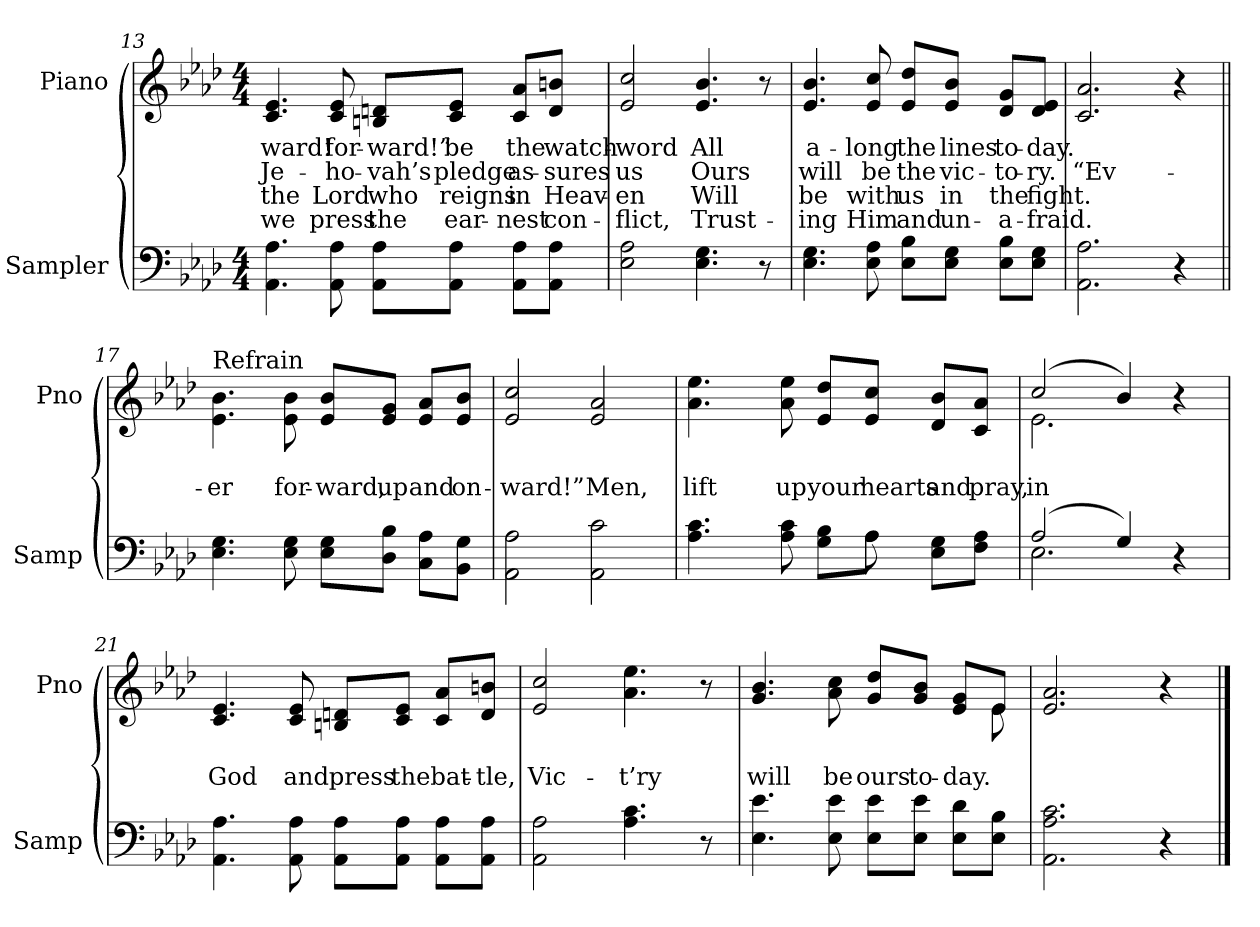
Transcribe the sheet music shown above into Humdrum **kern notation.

**kern	**kern	**text	**text	**text	**text
*part2	*part1	*part1	*part1	*part1	*part1
*staff2	*staff1	*staff1	*staff1	*staff1	*staff1
*I"Sampler	*I"Piano	*	*	*	*
*I'Samp	*I'Pno	*	*	*	*
*clefF4	*clefG2	*	*	*	*
*k[b-e-a-d-]	*k[b-e-a-d-]	*	*	*	*
*A-:	*A-:	*	*	*	*
*M4/4	*M4/4	*	*	*	*
=13	=13	=13	=13	=13	=13
4.AA- 4.A-	4.c 4.e-	-ward!	Je-	the	we
8AA- 8A-	8c 8e-	for-	-ho-	Lord	press
8AA-\ 8A-\L	8Bn/ 8dn/L	-ward!”	-vah’s	who	the
8AA-\ 8A-\J	8c/ 8e-/J	be	pledge	reigns	ear-
8AA-\ 8A-\L	8c/ 8a-/L	the	as-	in	-nest
8AA-\ 8A-\J	8d/ 8bn/J	watch-	-sures	Heav-	con-
=14	=14	=14	=14	=14	=14
2E- 2A-	2e- 2cc	-word	us	-en	-flict,
4.E- 4.G	4.e- 4.b-	All	Ours	Will	Trust-
8r	8r	.	.	.	.
=15	=15	=15	=15	=15	=15
4.E- 4.G	4.e- 4.b-	a-	will	be	-ing
8E- 8A-	8e- 8cc	-long	be	with	Him
8E-\ 8B-\L	8e-/ 8dd-/L	the	the	us	and
8E-\ 8G\J	8e-/ 8b-/J	lines	vic-	in	un-
8E-\ 8B-\L	8d-/ 8g/L	to-	-to-	the	-a-
8E-\ 8G\J	8d-/ 8e-/J	-day.	-ry.	fight.	-fraid.
=16	=16	=16	=16	=16	=16
2.AA- 2.A-	2.c 2.a-	.	“Ev-	.	.
4r	4r	.	.	.	.
=17||	=17||	=17||	=17||	=17||	=17||
!	!LO:TX:t=Refrain	!	!	!	!
4.E- 4.G	4.e-\ 4.b-\	.	-er	.	.
8E- 8G	8e-\ 8b-\	.	for-	.	.
8E-\ 8G\L	8e-/ 8b-/L	.	-ward,	.	.
8D-\ 8B-\J	8e-/ 8g/J	.	up	.	.
8C\ 8A-\L	8e-/ 8a-/L	.	and	.	.
8BB-\ 8G\J	8e-/ 8b-/J	.	on-	.	.
=18	=18	=18	=18	=18	=18
2AA- 2A-	2e- 2cc	.	-ward!”	.	.
2AA- 2c	2e- 2a-	.	Men,	.	.
=19	=19	=19	=19	=19	=19
*^	*	*	*	*	*
4.A- 4.c	8ryy	4.a- 4.ee-	.	lift	.	.
*v	*v	*	*	*	*	*
8A- 8c	8a- 8ee-	.	up	.	.
8G\ 8B-\L	8e-/ 8dd-/L	.	your	.	.
*^	*	*	*	*	*
8A-\J	8A-	8e-/ 8cc/J	.	hearts	.	.
8E-\ 8G\L	4ryy	8d-/ 8b-/L	.	and	.	.
8F\ 8A-\J	.	8c/ 8a-/J	.	pray,	.	.
=20	=20	=20	=20	=20	=20	=20
*	*	*^	*	*	*	*
(2A-/	2.E-	(2cc/	2.e-	.	in	.	.
4G/)	.	4b-/)	.	.	.	.	.
4r	4ryy	4r	4ryy	.	.	.	.
*v	*v	*	*	*	*	*	*
*	*v	*v	*	*	*	*
=21	=21	=21	=21	=21	=21
4.AA- 4.A-	4.c 4.e-	.	God	.	.
8AA- 8A-	8c 8e-	.	and	.	.
8AA-\ 8A-\L	8Bn/ 8dn/L	.	press	.	.
8AA-\ 8A-\J	8c/ 8e-/J	.	the	.	.
8AA-\ 8A-\L	8c/ 8a-/L	.	bat-	.	.
8AA-\ 8A-\J	8d/ 8bn/J	.	-tle,	.	.
=22	=22	=22	=22	=22	=22
2AA- 2A-	2e- 2cc	.	Vic-	.	.
4.A- 4.c	4.a- 4.ee-	.	-t’ry	.	.
8r	8r	.	.	.	.
=23	=23	=23	=23	=23	=23
*	*^	*	*	*	*
4.E- 4.e-	4.g 4.b-	2..ryy	.	will	.	.
8E- 8e-	8a- 8cc	.	.	be	.	.
8E-\ 8e-\L	8g/ 8dd-/L	.	.	ours	.	.
8E-\ 8e-\J	8g/ 8b-/J	.	.	to-	.	.
8E-\ 8d-\L	8e-/ 8g/L	.	.	-day.	.	.
8E-\ 8B-\J	8e-/J	8e-	.	.	.	.
*	*v	*v	*	*	*	*
=24	=24	=24	=24	=24	=24
2.AA- 2.A- 2.c	2.e- 2.a-	.	.	.	.
4r	4r	.	.	.	.
==	==	==	==	==	==
*-	*-	*-	*-	*-	*-
